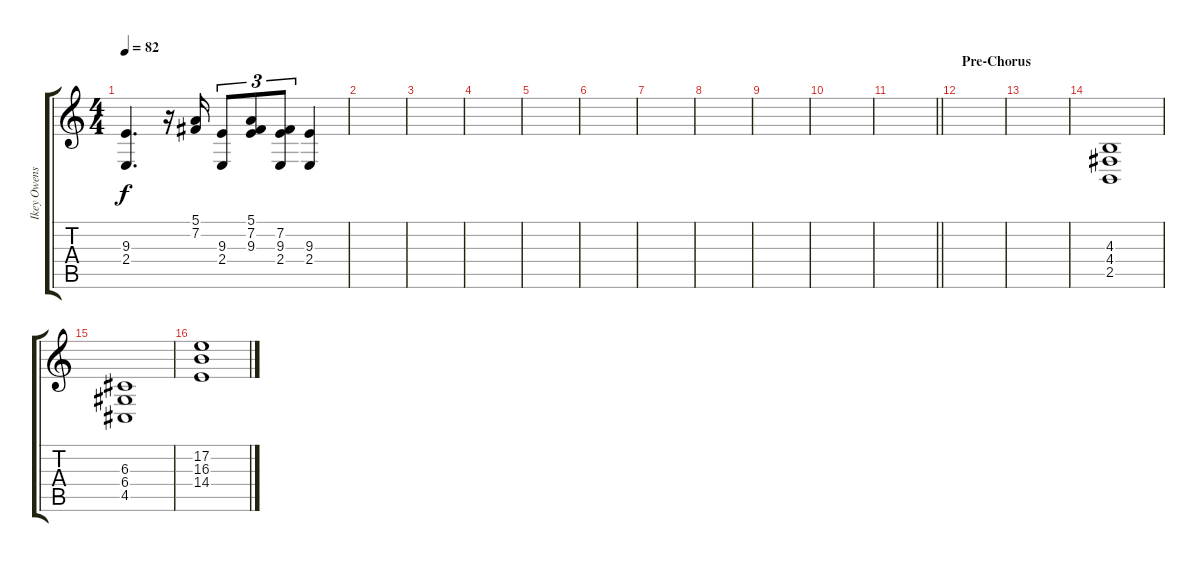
\track ("Ikey Owens - Keys" "Ikey Owens") {instrument vibraphone}
\staff {score tabs}
\tuning (E4 B3 G3 D3 A2 E2) {hide}
\ts (4 4)
\tempo 82
\clef g2
\ks c
(9.3{t} 2.4{t}).4{d dy f} r.16 (5.1 7.2).16 (9.3 2.4).8{tu (3 2)} (5.1 7.2 9.3).8{tu (3 2)} (7.2 9.3 2.4).8{tu (3 2)} (9.3 2.4).4 |
|
|
|
|
|
|
|
|
|
\barLineRight lightlight
|
\section ("" "Pre-Chorus")
|
|
(4.3 4.4 2.5).1{volume 14 instrument drawbarorgan} |
(6.3 6.4 4.5).1 |
(17.2 16.3 14.4).1
